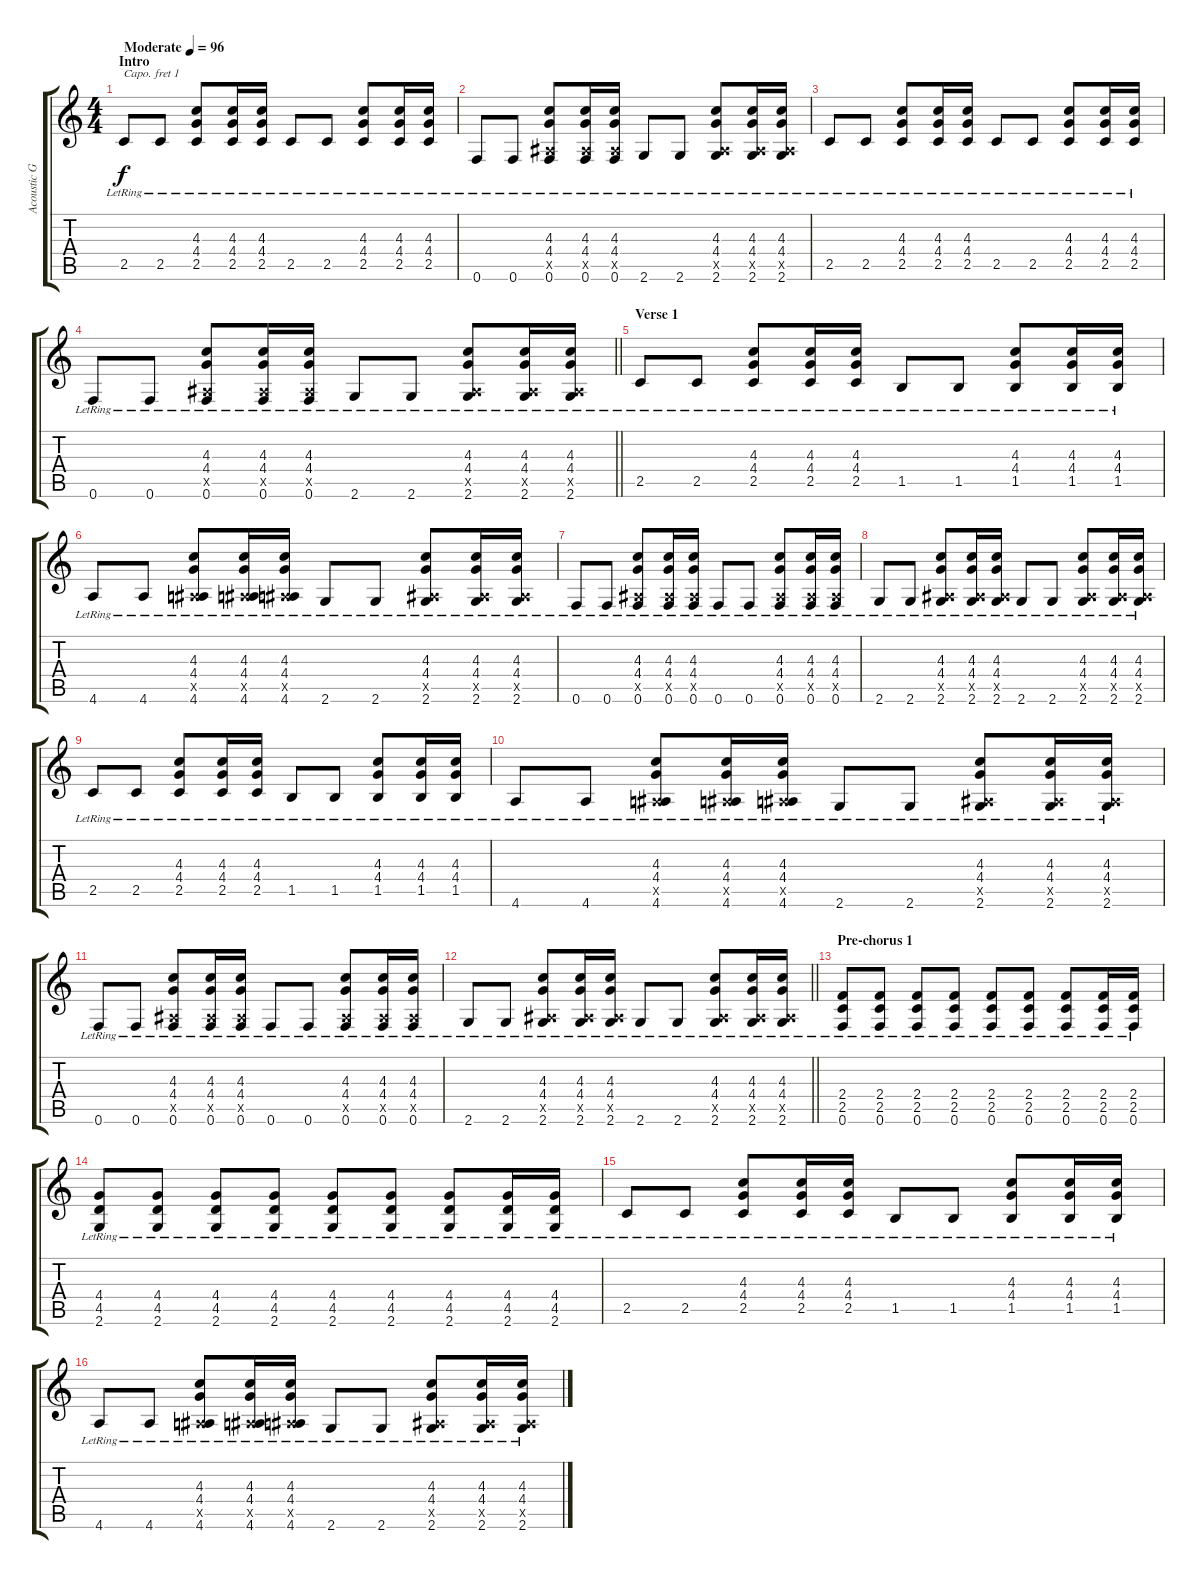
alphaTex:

\track ("Acoustic Guitar" "Acoustic G") {instrument acousticguitarsteel}
\staff {score tabs}
\capo 1
\tuning (E4 B3 G3 D3 A2 E2) {hide}
\ts (4 4)
\section ("" "Intro")
\tempo (96 "Moderate")
\clef g2
\ks c
2.5{lr}.8{dy f instrument acousticguitarsteel} 2.5{lr}.8 (4.3{lr} 4.4{lr} 2.5{lr}).8 (4.3{lr} 4.4{lr} 2.5{lr}).16 (4.3{lr} 4.4{lr} 2.5{lr}).16 2.5{lr}.8 2.5{lr}.8 (4.3{lr} 4.4{lr} 2.5{lr}).8 (4.3{lr} 4.4{lr} 2.5{lr}).16 (4.3{lr} 4.4{lr} 2.5{lr}).16 |
0.6{lr}.8 0.6{lr}.8 (4.3{lr} 4.4{lr} 0.5{x} 0.6{lr}).8 (4.3{lr} 4.4{lr} 0.5{x} 0.6{lr}).16 (4.3{lr} 4.4{lr} 0.5{x} 0.6{lr}).16 2.6{lr}.8 2.6{lr}.8 (4.3{lr} 4.4{lr} 0.5{x} 2.6{lr}).8 (4.3{lr} 4.4{lr} 0.5{x} 2.6{lr}).16 (4.3{lr} 4.4{lr} 0.5{x} 2.6{lr}).16 |
2.5{lr}.8 2.5{lr}.8 (4.3{lr} 4.4{lr} 2.5{lr}).8 (4.3{lr} 4.4{lr} 2.5{lr}).16 (4.3{lr} 4.4{lr} 2.5{lr}).16 2.5{lr}.8 2.5{lr}.8 (4.3{lr} 4.4{lr} 2.5{lr}).8 (4.3{lr} 4.4{lr} 2.5{lr}).16 (4.3{lr} 4.4{lr} 2.5{lr}).16 |
\barLineRight lightlight
0.6{lr}.8 0.6{lr}.8 (4.3{lr} 4.4{lr} 0.5{x} 0.6{lr}).8 (4.3{lr} 4.4{lr} 0.5{x} 0.6{lr}).16 (4.3{lr} 4.4{lr} 0.5{x} 0.6{lr}).16 2.6{lr}.8 2.6{lr}.8 (4.3{lr} 4.4{lr} 0.5{x} 2.6{lr}).8 (4.3{lr} 4.4{lr} 0.5{x} 2.6{lr}).16 (4.3{lr} 4.4{lr} 0.5{x} 2.6{lr}).16 |
\section ("" "Verse 1")
2.5{lr}.8 2.5{lr}.8 (4.3{lr} 4.4{lr} 2.5{lr}).8 (4.3{lr} 4.4{lr} 2.5{lr}).16 (4.3{lr} 4.4{lr} 2.5{lr}).16 1.5{lr}.8 1.5{lr}.8 (4.3{lr} 4.4{lr} 1.5{lr}).8 (4.3{lr} 4.4{lr} 1.5{lr}).16 (4.3{lr} 4.4{lr} 1.5{lr}).16 |
4.6{lr}.8 4.6{lr}.8 (4.3{lr} 4.4{lr} 0.5{x} 4.6{lr}).8 (4.3{lr} 4.4{lr} 0.5{x} 4.6{lr}).16 (4.3{lr} 4.4{lr} 0.5{x} 4.6{lr}).16 2.6{lr}.8 2.6{lr}.8 (4.3{lr} 4.4{lr} 0.5{x} 2.6{lr}).8 (4.3{lr} 4.4{lr} 0.5{x} 2.6{lr}).16 (4.3{lr} 4.4{lr} 0.5{x} 2.6{lr}).16 |
0.6{lr}.8 0.6{lr}.8 (4.3{lr} 4.4{lr} 0.5{x} 0.6{lr}).8 (4.3{lr} 4.4{lr} 0.5{x} 0.6{lr}).16 (4.3{lr} 4.4{lr} 0.5{x} 0.6{lr}).16 0.6{lr}.8 0.6{lr}.8 (4.3{lr} 4.4{lr} 0.5{x} 0.6{lr}).8 (4.3{lr} 4.4{lr} 0.5{x} 0.6{lr}).16 (4.3{lr} 4.4{lr} 0.5{x} 0.6{lr}).16 |
2.6{lr}.8 2.6{lr}.8 (4.3{lr} 4.4{lr} 0.5{x} 2.6{lr}).8 (4.3{lr} 4.4{lr} 0.5{x} 2.6{lr}).16 (4.3{lr} 4.4{lr} 0.5{x} 2.6{lr}).16 2.6{lr}.8 2.6{lr}.8 (4.3{lr} 4.4{lr} 0.5{x} 2.6{lr}).8 (4.3{lr} 4.4{lr} 0.5{x} 2.6{lr}).16 (4.3{lr} 4.4{lr} 0.5{x} 2.6{lr}).16 |
2.5{lr}.8 2.5{lr}.8 (4.3{lr} 4.4{lr} 2.5{lr}).8 (4.3{lr} 4.4{lr} 2.5{lr}).16 (4.3{lr} 4.4{lr} 2.5{lr}).16 1.5{lr}.8 1.5{lr}.8 (4.3{lr} 4.4{lr} 1.5{lr}).8 (4.3{lr} 4.4{lr} 1.5{lr}).16 (4.3{lr} 4.4{lr} 1.5{lr}).16 |
4.6{lr}.8 4.6{lr}.8 (4.3{lr} 4.4{lr} 0.5{x} 4.6{lr}).8 (4.3{lr} 4.4{lr} 0.5{x} 4.6{lr}).16 (4.3{lr} 4.4{lr} 0.5{x} 4.6{lr}).16 2.6{lr}.8 2.6{lr}.8 (4.3{lr} 4.4{lr} 0.5{x} 2.6{lr}).8 (4.3{lr} 4.4{lr} 0.5{x} 2.6{lr}).16 (4.3{lr} 4.4{lr} 0.5{x} 2.6{lr}).16 |
0.6{lr}.8 0.6{lr}.8 (4.3{lr} 4.4{lr} 0.5{x} 0.6{lr}).8 (4.3{lr} 4.4{lr} 0.5{x} 0.6{lr}).16 (4.3{lr} 4.4{lr} 0.5{x} 0.6{lr}).16 0.6{lr}.8 0.6{lr}.8 (4.3{lr} 4.4{lr} 0.5{x} 0.6{lr}).8 (4.3{lr} 4.4{lr} 0.5{x} 0.6{lr}).16 (4.3{lr} 4.4{lr} 0.5{x} 0.6{lr}).16 |
\barLineRight lightlight
2.6{lr}.8 2.6{lr}.8 (4.3{lr} 4.4{lr} 0.5{x} 2.6{lr}).8 (4.3{lr} 4.4{lr} 0.5{x} 2.6{lr}).16 (4.3{lr} 4.4{lr} 0.5{x} 2.6{lr}).16 2.6{lr}.8 2.6{lr}.8 (4.3{lr} 4.4{lr} 0.5{x} 2.6{lr}).8 (4.3{lr} 4.4{lr} 0.5{x} 2.6{lr}).16 (4.3{lr} 4.4{lr} 0.5{x} 2.6{lr}).16 |
\section ("" "Pre-chorus 1")
(2.4{lr} 2.5{lr} 0.6{lr}).8 (2.4{lr} 2.5{lr} 0.6{lr}).8 (2.4{lr} 2.5{lr} 0.6{lr}).8 (2.4{lr} 2.5{lr} 0.6{lr}).8 (2.4{lr} 2.5{lr} 0.6{lr}).8 (2.4{lr} 2.5{lr} 0.6{lr}).8 (2.4{lr} 2.5{lr} 0.6{lr}).8 (2.4{lr} 2.5{lr} 0.6{lr}).16 (2.4{lr} 2.5{lr} 0.6{lr}).16 |
(4.4{lr} 4.5{lr} 2.6{lr}).8 (4.4{lr} 4.5{lr} 2.6{lr}).8 (4.4{lr} 4.5{lr} 2.6{lr}).8 (4.4{lr} 4.5{lr} 2.6{lr}).8 (4.4{lr} 4.5{lr} 2.6{lr}).8 (4.4{lr} 4.5{lr} 2.6{lr}).8 (4.4{lr} 4.5{lr} 2.6{lr}).8 (4.4{lr} 4.5{lr} 2.6{lr}).16 (4.4{lr} 4.5{lr} 2.6{lr}).16 |
2.5{lr}.8 2.5{lr}.8 (4.3{lr} 4.4{lr} 2.5{lr}).8 (4.3{lr} 4.4{lr} 2.5{lr}).16 (4.3{lr} 4.4{lr} 2.5{lr}).16 1.5{lr}.8 1.5{lr}.8 (4.3{lr} 4.4{lr} 1.5{lr}).8 (4.3{lr} 4.4{lr} 1.5{lr}).16 (4.3{lr} 4.4{lr} 1.5{lr}).16 |
4.6{lr}.8 4.6{lr}.8 (4.3{lr} 4.4{lr} 0.5{x} 4.6{lr}).8 (4.3{lr} 4.4{lr} 0.5{x} 4.6{lr}).16 (4.3{lr} 4.4{lr} 0.5{x} 4.6{lr}).16 2.6{lr}.8 2.6{lr}.8 (4.3{lr} 4.4{lr} 0.5{x} 2.6{lr}).8 (4.3{lr} 4.4{lr} 0.5{x} 2.6{lr}).16 (4.3{lr} 4.4{lr} 0.5{x} 2.6{lr}).16
